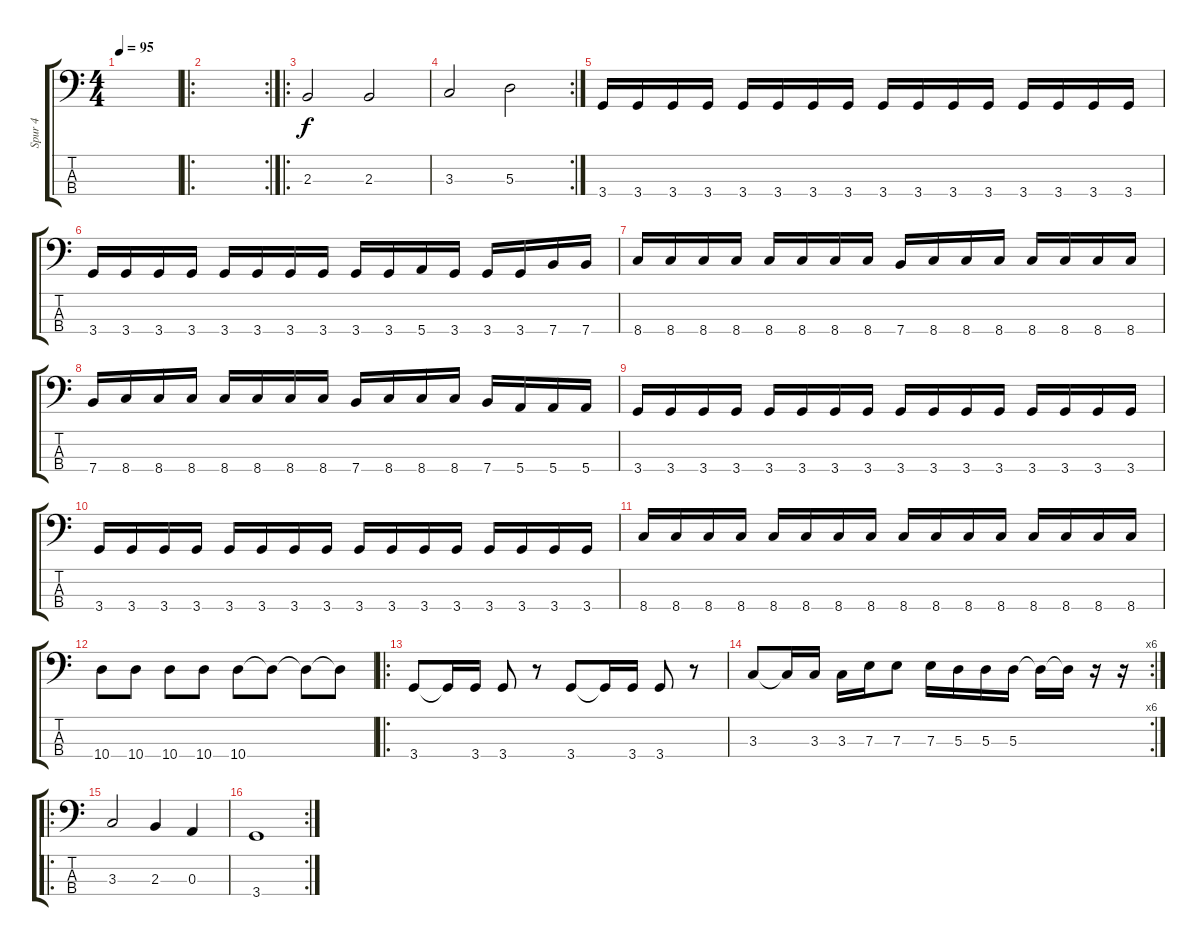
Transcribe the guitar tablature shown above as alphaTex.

\track ("Spur 4" "Spur 4") {instrument electricbassfinger}
\staff {score tabs}
\tuning (G2 D2 A1 E1) {hide}
\ts (4 4)
\tempo 95
\clef f4
\ks c
|
\ro
\rc 2
|
\ro
2.3.2 2.3.2 |
\rc 2
3.3.2 5.3.2 |
3.4.16 3.4.16 3.4.16 3.4.16 3.4.16 3.4.16 3.4.16 3.4.16 3.4.16 3.4.16 3.4.16 3.4.16 3.4.16 3.4.16 3.4.16 3.4.16 |
3.4.16 3.4.16 3.4.16 3.4.16 3.4.16 3.4.16 3.4.16 3.4.16 3.4.16 3.4.16 5.4.16 3.4.16 3.4.16 3.4.16 7.4.16 7.4.16 |
8.4.16 8.4.16 8.4.16 8.4.16 8.4.16 8.4.16 8.4.16 8.4.16 7.4.16 8.4.16 8.4.16 8.4.16 8.4.16 8.4.16 8.4.16 8.4.16 |
7.4.16 8.4.16 8.4.16 8.4.16 8.4.16 8.4.16 8.4.16 8.4.16 7.4.16 8.4.16 8.4.16 8.4.16 7.4.16 5.4.16 5.4.16 5.4.16 |
3.4.16 3.4.16 3.4.16 3.4.16 3.4.16 3.4.16 3.4.16 3.4.16 3.4.16 3.4.16 3.4.16 3.4.16 3.4.16 3.4.16 3.4.16 3.4.16 |
3.4.16 3.4.16 3.4.16 3.4.16 3.4.16 3.4.16 3.4.16 3.4.16 3.4.16 3.4.16 3.4.16 3.4.16 3.4.16 3.4.16 3.4.16 3.4.16 |
8.4.16 8.4.16 8.4.16 8.4.16 8.4.16 8.4.16 8.4.16 8.4.16 8.4.16 8.4.16 8.4.16 8.4.16 8.4.16 8.4.16 8.4.16 8.4.16 |
10.4.8 10.4.8 10.4.8 10.4.8 10.4.8 10.4{t}.8 10.4{t}.8 10.4{t}.8 |
\ro
3.4.8 3.4{t}.16 3.4.16 3.4.8 r.8 3.4.8 3.4{t}.16 3.4.16 3.4.8 r.8 |
\rc 6
3.3.8 3.3{t}.16 3.3.16 3.3.16 7.3.16 7.3.8 7.3.16 5.3.16 5.3.16 5.3.16 5.3{t}.16 5.3{t}.16 r.16 r.16 |
\ro
3.3.2 2.3.4 0.3.4 |
\rc 2
3.4.1
